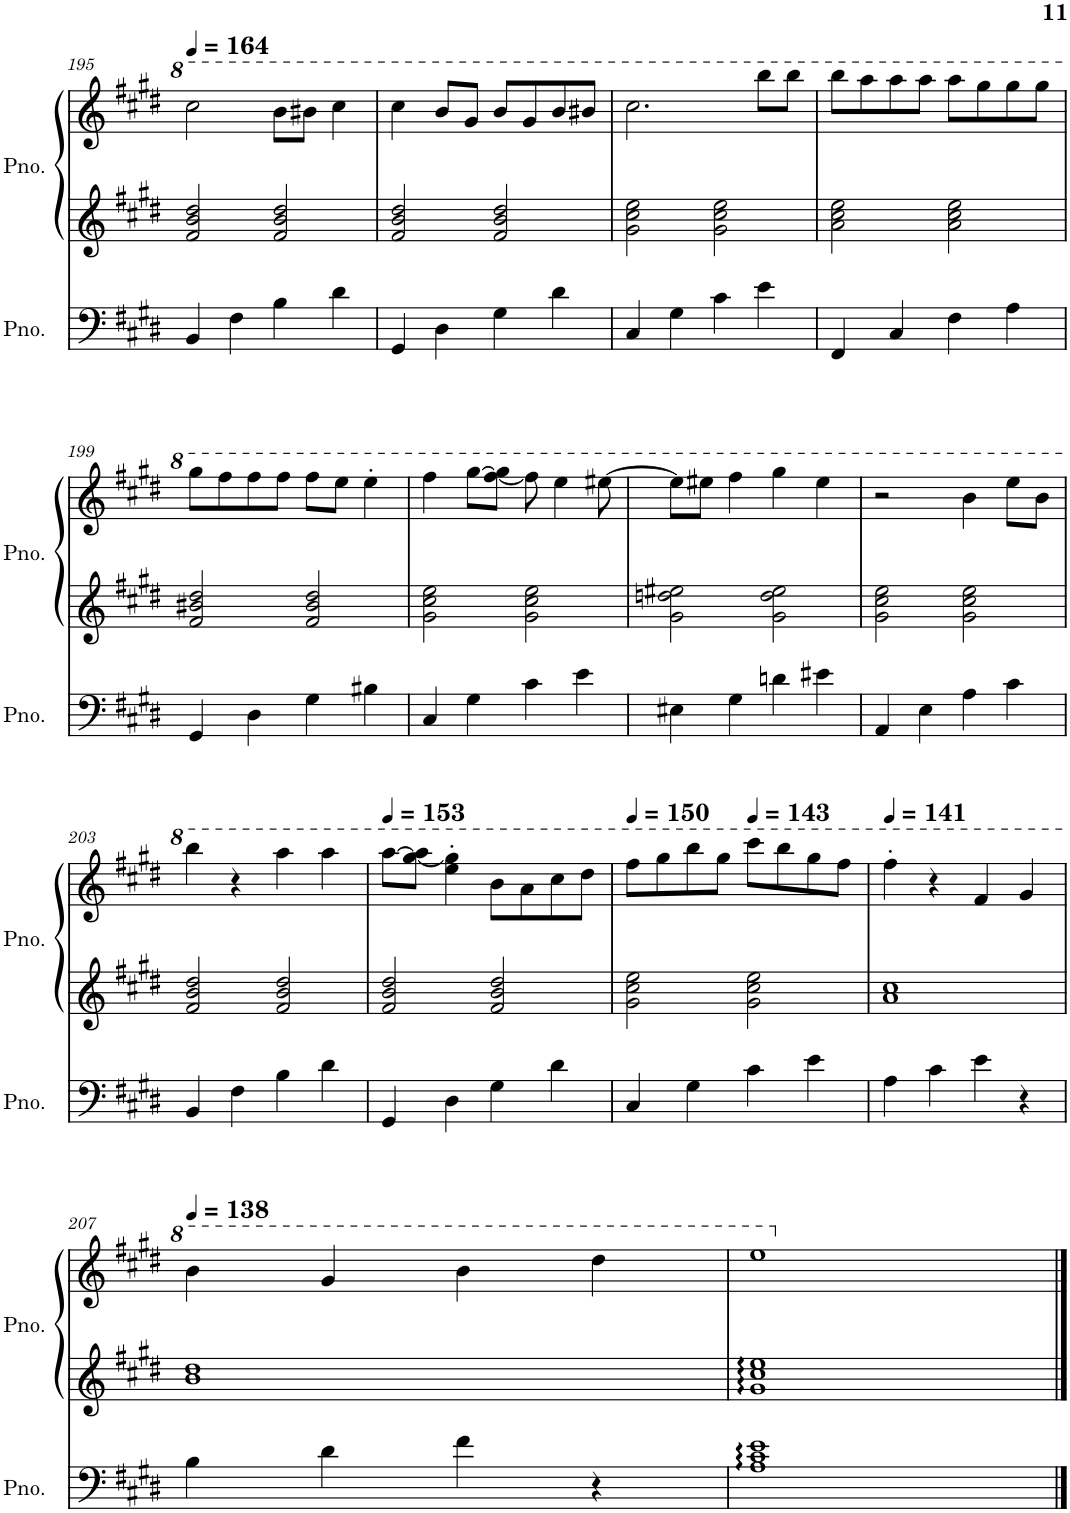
**kern	**kern	**kern
*part2	*part1	*part1
*staff3	*staff2	*staff1
*I"钢琴, Piano 3	*I"钢琴, Piano 1	*
*I'Pno.	*I'Pno.	*
!!LO:PB:g=z
*clefF4	*clefG2	*clefG2
*k[f#c#g#d#]	*k[f#c#g#d#]	*k[f#c#g#d#]
*M4/4	*M4/4	*M4/4
*MM164	*MM164	*MM164
=195	=195	=195
4BB/	2f#/ 2b/ 2dd#/	2ccc#\
4F#\	.	.
4B\	2f#/ 2b/ 2dd#/	8bb\L
.	.	8bb#X\J
4d#\	.	4ccc#\
=196	=196	=196
4GG#/	2f#/ 2b/ 2dd#/	4ccc#\
4D#\	.	8bb/L
.	.	8gg#/J
4G#\	2f#/ 2b/ 2dd#/	8bb/L
.	.	8gg#/
4d#\	.	8bb/
.	.	8bb#X/J
=197	=197	=197
4C#/	2g#\ 2cc#\ 2ee\	2.ccc#\
4G#\	.	.
4c#\	2g#\ 2cc#\ 2ee\	.
4e\	.	8bbb\L
.	.	8bbb\J
=198	=198	=198
4FF#/	2a\ 2cc#\ 2ee\	8bbb\L
.	.	8aaa\
4C#/	.	8aaa\
.	.	8aaa\J
4F#\	2a\ 2cc#\ 2ee\	8aaa\L
.	.	8ggg#\
4A\	.	8ggg#\
.	.	8ggg#\J
!!LO:LB:g=z
=199	=199	=199
4GG#/	2f#/ 2b#X/ 2dd#/	8ggg#\L
.	.	8fff#\
4D#\	.	8fff#\
.	.	8fff#\J
4G#\	2f#/ 2b#/ 2dd#/	8fff#\L
.	.	8eee\J
4B#X\	.	4eee'\
=200	=200	=200
4C#/	2g#\ 2cc#\ 2ee\	4fff#\
4G#\	.	[8ggg#\L
.	.	[8fff#\ 8ggg#\]J
4c#\	2g#\ 2cc#\ 2ee\	8fff#\]
.	.	4eee\
4e\	.	.
.	.	[8eee#X\
=201	=201	=201
4E#X\	2g#\ 2ddn\ 2ee#X\	8eee#\L]
.	.	8eee#X\J
4G#\	.	4fff#\
4dn\	2g#\ 2dd\ 2ee#\	4ggg#\
4e#X\	.	4eee#\
=202	=202	=202
4AA/	2g#\ 2cc#\ 2ee\	2r
4E\	.	.
4A\	2g#\ 2cc#\ 2ee\	4bb\
4c#\	.	8eee\L
.	.	8bb\J
!!LO:LB:g=z
=203	=203	=203
4BB/	2f#/ 2b/ 2dd#/	4bbb\
4F#\	.	4r
4B\	2f#/ 2b/ 2dd#/	4aaa\
4d#\	.	4aaa\
=204	=204	=204
*	*	*MM153
4GG#/	2f#/ 2b/ 2dd#/	[8aaa\L
.	.	[8ggg#\ 8aaa\]J
4D#\	.	4eee\' 4ggg#\]'
4G#\	2f#/ 2b/ 2dd#/	8bb\L
.	.	8aa\
4d#\	.	8ccc#\
.	.	8ddd#\J
=205	=205	=205
*	*	*MM150
4C#/	2g#\ 2cc#\ 2ee\	8fff#\L
.	.	8ggg#\
4G#\	.	8bbb\
.	.	8ggg#\J
*	*	*MM143
4c#\	2g#\ 2cc#\ 2ee\	8cccc#\L
.	.	8bbb\
4e\	.	8ggg#\
.	.	8fff#\J
=206	=206	=206
*	*	*MM141
4A\	1a 1cc#	4fff#'\
4c#\	.	4r
4e\	.	4ff#/
4r	.	4gg#/
!!LO:LB:g=z
=207	=207	=207
*	*	*MM138
4B\	1b 1dd#	4bb\
4d#\	.	4gg#/
4f#\	.	4bb\
4r	.	4ddd#\
=208	=208	=208
1A 1c# 1e	1g# 1cc# 1ee	1eee
==	==	==
*-	*-	*-
